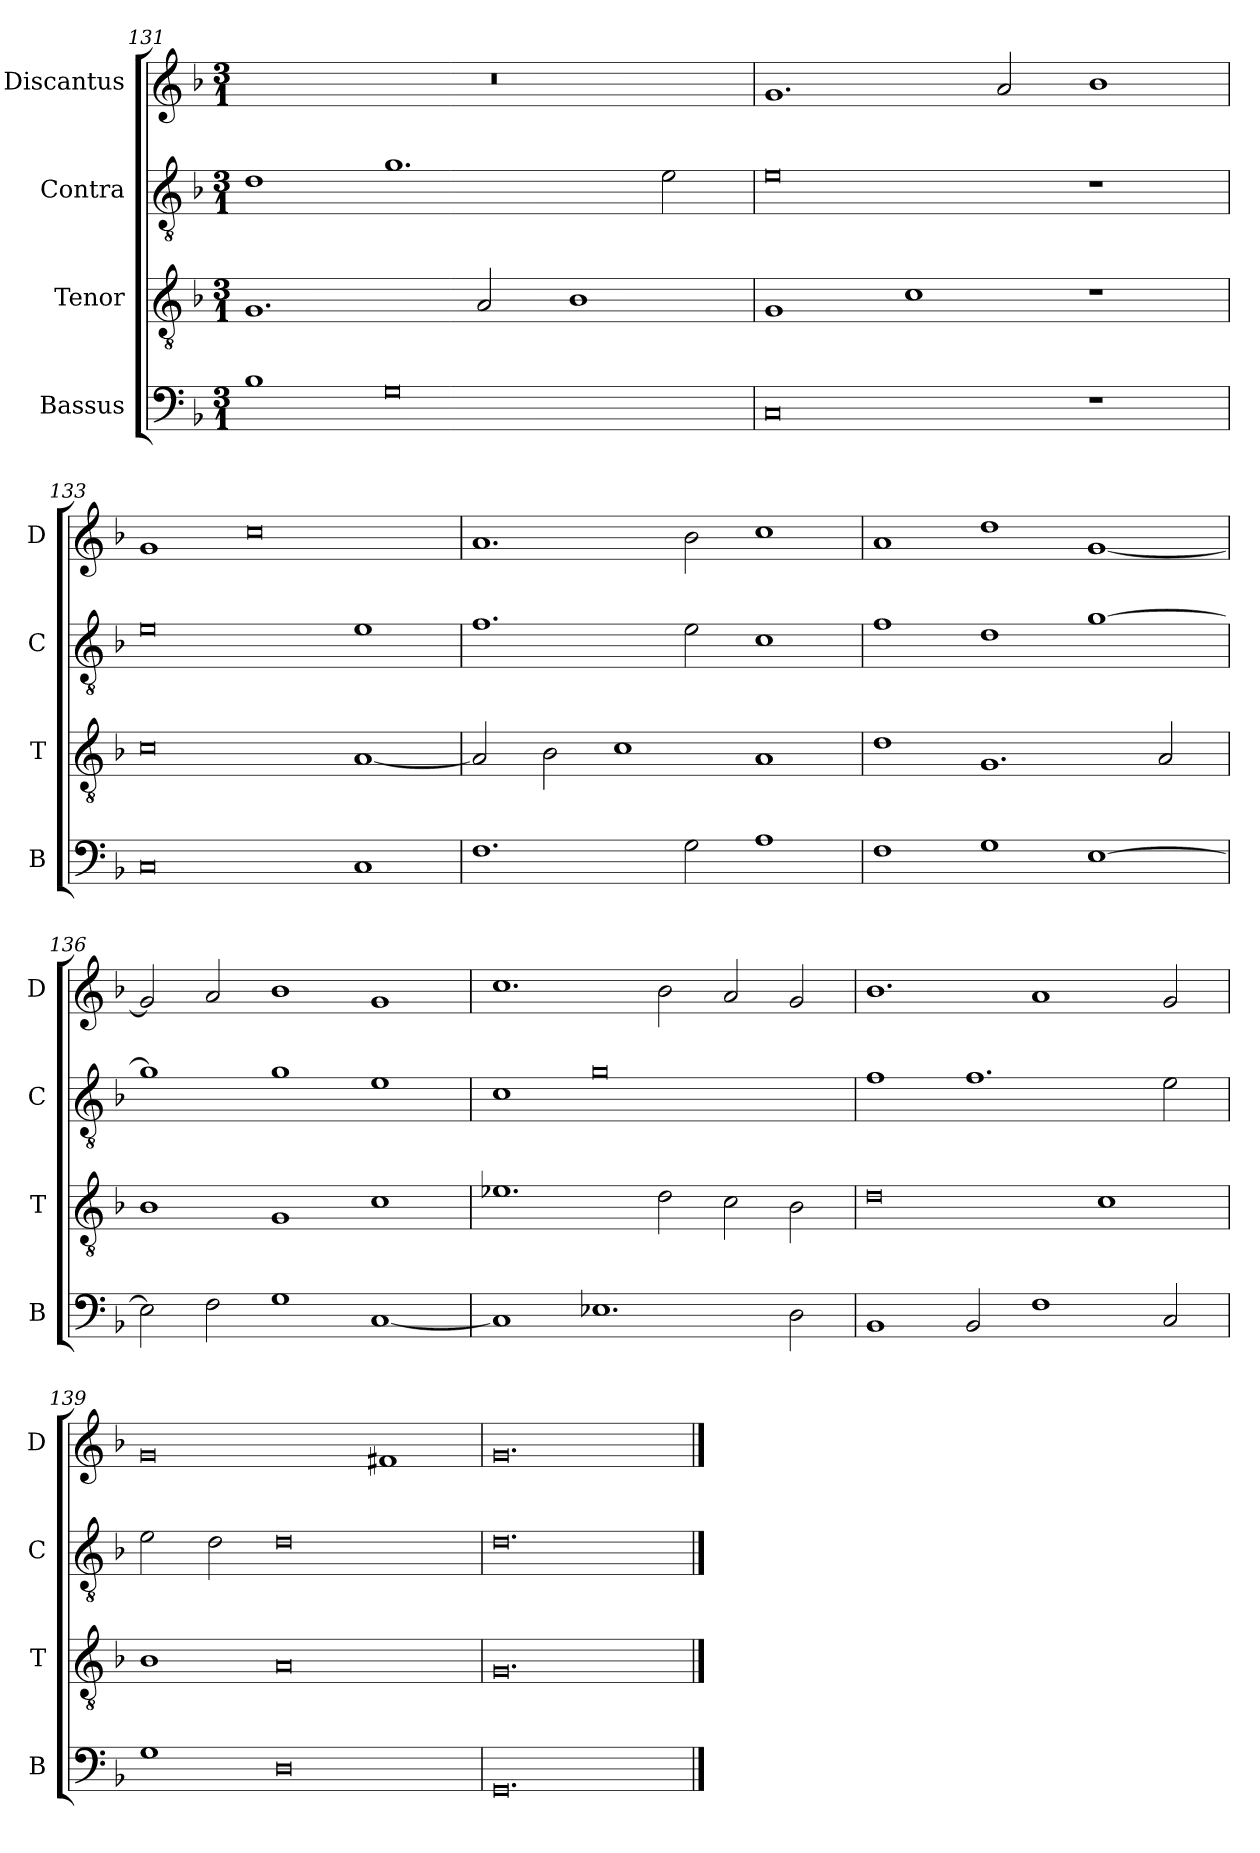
**kern	**kern	**kern	**kern
*part4	*part3	*part2	*part1
*staff4	*staff3	*staff2	*staff1
*I"Bassus	*I"Tenor	*I"Contra	*I"Discantus
*I'B	*I'T	*I'C	*I'D
*clefF4	*clefGv2	*clefGv2	*clefG2
*k[b-]	*k[b-]	*k[b-]	*k[b-]
*M3/1	*M3/1	*M3/1	*M3/1
=131	=131	=131	=131
1B-	1.G	1d	0.r
0G	.	1.g	.
.	2A/	.	.
.	1B-	.	.
.	.	2e\	.
=132	=132	=132	=132
0C	1G	0e	1.g
.	1c	.	.
.	.	.	2a/
1r	1r	1r	1b-
=133	=133	=133	=133
0C	0c	0e	1g
.	.	.	0cc
1C	[1A	1e	.
=134	=134	=134	=134
1.F	2A/]	1.f	1.a
.	2B-\	.	.
.	1c	.	.
2G\	.	2e\	2b-\
1A	1A	1c	1cc
=135	=135	=135	=135
1F	1d	1f	1a
1G	1.G	1d	1dd
[1E	.	[1g	[1g
.	2A/	.	.
=136	=136	=136	=136
2E\]	1B-	1g]	2g/]
2F\	.	.	2a/
1G	1G	1g	1b-
[1C	1c	1e	1g
=137	=137	=137	=137
1C]	1.e-X	1c	1.cc
1.E-X	.	0g	.
.	2d\	.	2b-\
.	2c\	.	2a/
2D\	2B-\	.	2g/
=138	=138	=138	=138
1BB-	0d	1f	1.b-
2BB-/	.	1.f	.
1F	.	.	1a
.	1c	.	.
2C/	.	2e\	2g/
=139	=139	=139	=139
1G	1B-	2e\	0g
.	.	2d\	.
0D	0A	0d	.
.	.	.	1f#X
=140	=140	=140	=140
0.GG	0.G	0.d	0.g
==	==	==	==
*-	*-	*-	*-
